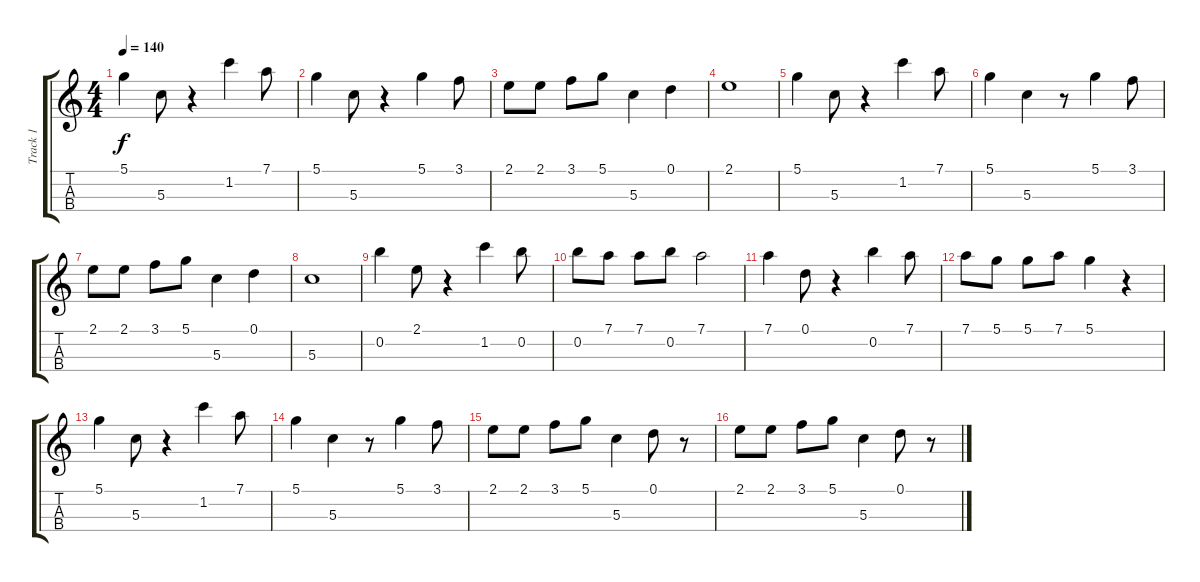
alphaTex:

\track ("Track 1" "Track 1") {instrument distortionguitar}
\staff {score tabs}
\tuning (D4 B4 G3 D3) {hide}
\ts (4 4)
\tempo 140
\clef g2
\ks c
5.1.4{dy f instrument distortionguitar} 5.3.8 r.4 1.2.4 7.1.8 |
5.1.4 5.3.8 r.4 5.1.4 3.1.8 |
2.1.8 2.1.8 3.1.8 5.1.8 5.3.4 0.1.4 |
2.1.1 |
5.1.4 5.3.8 r.4 1.2.4 7.1.8 |
5.1.4 5.3.4 r.8 5.1.4 3.1.8 |
2.1.8 2.1.8 3.1.8 5.1.8 5.3.4 0.1.4 |
5.3.1 |
0.2.4 2.1.8 r.4 1.2.4 0.2.8 |
0.2.8 7.1.8 7.1.8 0.2.8 7.1.2 |
7.1.4 0.1.8 r.4 0.2.4 7.1.8 |
7.1.8 5.1.8 5.1.8 7.1.8 5.1.4 r.4 |
5.1.4 5.3.8 r.4 1.2.4 7.1.8 |
5.1.4 5.3.4 r.8 5.1.4 3.1.8 |
2.1.8 2.1.8 3.1.8 5.1.8 5.3.4 0.1.8 r.8 |
2.1.8 2.1.8 3.1.8 5.1.8 5.3.4 0.1.8 r.8
